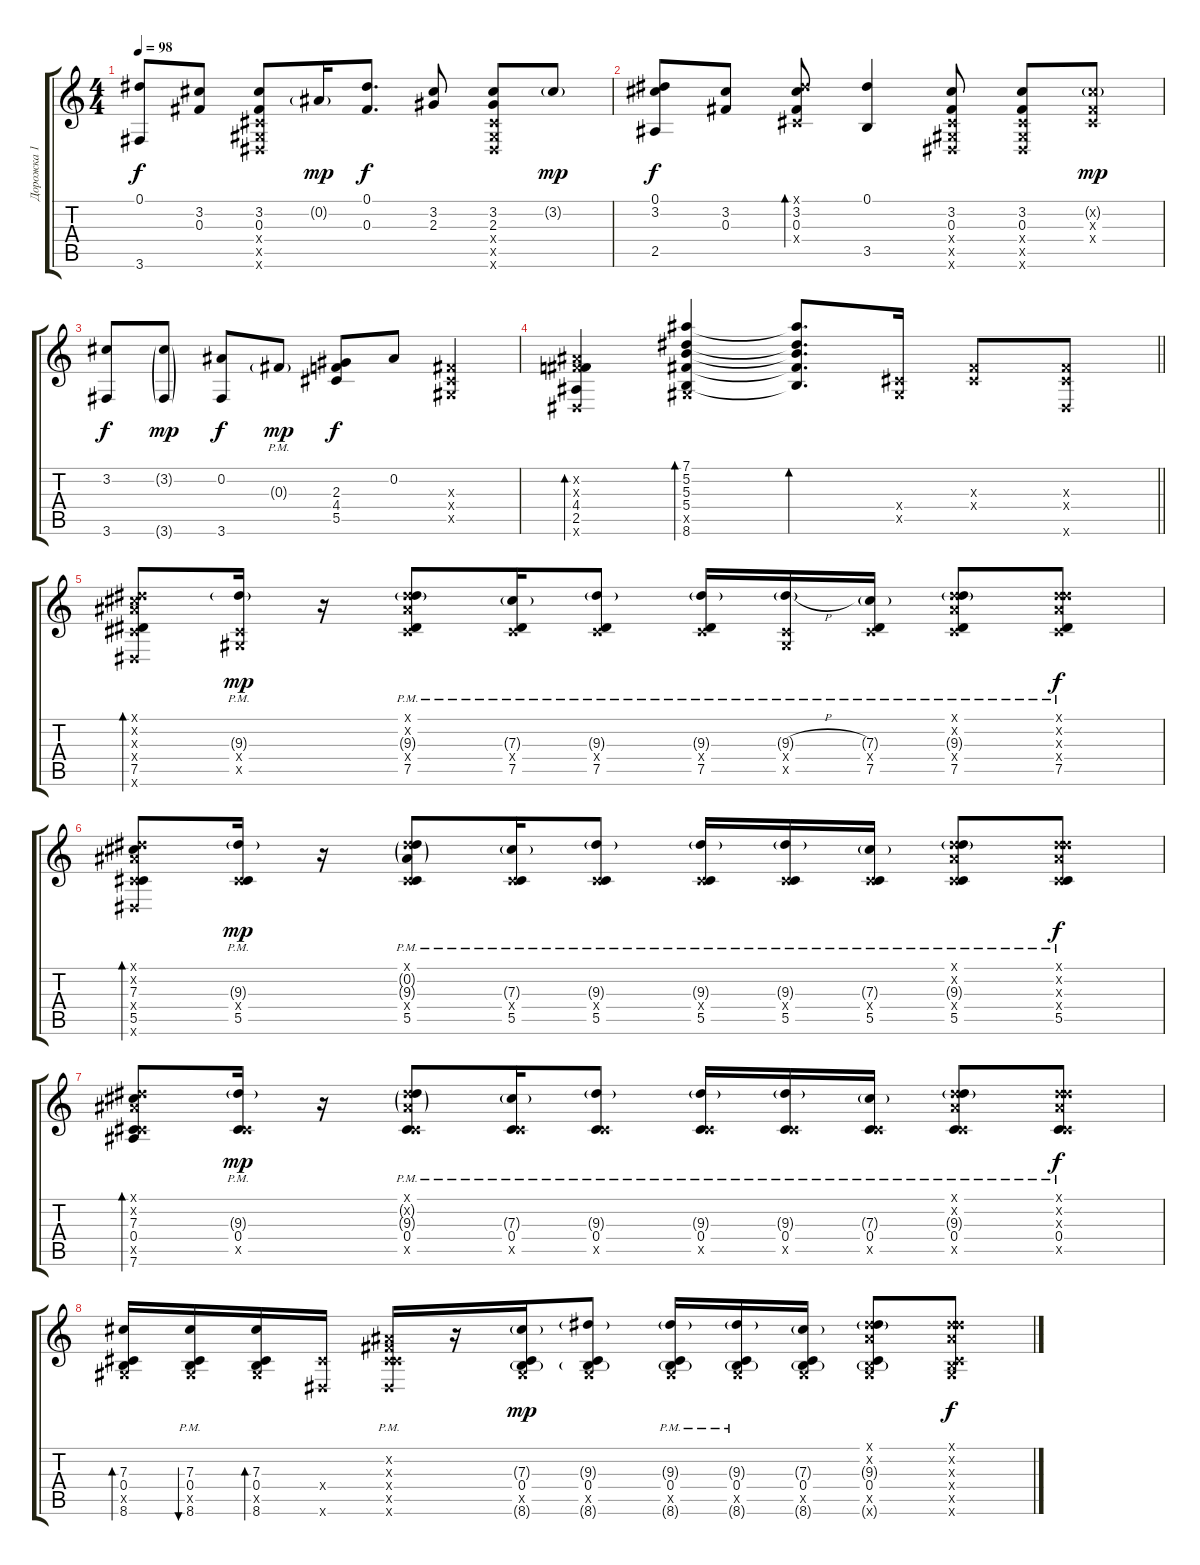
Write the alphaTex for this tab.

\track ("Дорожка 1" "Дорожка 1") {instrument acousticguitarsteel}
\staff {score tabs}
\tuning (Eb4 Bb3 Gb3 Db3 Ab2 Eb2) {hide}
\ts (4 4)
\tempo 98
\clef g2
\ks c
(0.1 3.6).8{dy f} (3.2 0.3).8 (3.2 0.3 0.4{x} 0.5{x} 0.6{x}).8 0.2{g}.16{dy mp} (0.1 0.3).8{d dy f} (3.2 2.3).8 (3.2 2.3 0.4{x} 0.5{x} 0.6{x}).8 3.2{g}.8{dy mp} |
(0.1 3.2 2.5).8{dy f} (3.2 0.3).8 (0.1{x} 3.2 0.3 0.4{x}).8{bd 60} (0.1 3.5).4 (3.2 0.3 0.4{x} 0.5{x} 0.6{x}).8 (3.2 0.3 0.4{x} 0.5{x} 0.6{x}).8 (3.2{g x} 0.3{x} 0.4{x}).8{dy mp} |
(3.2 3.6).8{dy f} (3.2{g} 3.6{g}).8{dy mp} (0.2 3.6).8{dy f} 0.3{g pm}.8{dy mp} (2.3 4.4 5.5).8{dy f} 0.2.8 (0.3{x} 0.4{x} 0.5{x}).4 |
\barLineRight lightlight
(0.2{x} 0.3{x} 4.4 2.5 0.6{x}).4{bd 60} (7.1 5.2 5.3 5.4 0.5{x} 8.6).4{bd 60} (7.1{t} 5.2{t} 5.3{t} 5.4{t} 8.6{t}).8{d bd 60} (0.4{x} 0.5{x}).16 (0.3{x} 0.4{x}).8 (0.3{x} 0.4{x} 0.6{x}).8 |
\section ("" "")
(0.1{x} 0.2{x} 7.3{x} 0.4{x} 7.5 0.6{x}).8{bd 60} (9.3{g pm} 0.4{x} 0.5{x}).16{dy mp} r.16 (0.1{x} 0.2{x} 9.3{g} 0.4{x} 7.5{pm}).8 (7.3{g} 0.4{x} 7.5{pm}).16 (9.3{g} 0.4{x} 7.5{pm}).8 (9.3{g pm} 0.4{x} 7.5{pm}).16 (9.3{h g pm} 0.4{x} 0.5{x}).16 (7.3{g} 0.4{x} 7.5{pm}).16 (0.1{x} 0.2{x} 9.3{g} 0.4{x} 7.5{pm}).8 (0.1{x} 0.2{x} 9.3{x} 0.4{x} 7.5{pm}).8{dy f} |
(0.1{x} 0.2{x} 7.3 0.4{x} 5.5 0.6{x}).8{bd 60} (9.3{g pm} 0.4{x} 5.5).16{dy mp} r.16 (0.1{x} 0.2{g} 9.3{g} 0.4{x} 5.5{pm}).8 (7.3{g} 0.4{x} 5.5{pm}).16 (9.3{g} 0.4{x} 5.5{pm}).8 (9.3{g pm} 0.4{x} 5.5{pm}).16 (9.3{g pm} 0.4{x} 5.5).16 (7.3{g} 0.4{x} 5.5{pm}).16 (0.1{x} 0.2{x} 9.3{g} 0.4{x} 5.5{pm}).8 (0.1{x} 0.2{x} 9.3{x} 0.4{x} 5.5{pm}).8{dy f} |
(0.1{x} 0.2{x} 7.3 0.4 5.5{x} 7.6).8{bd 60} (9.3{g pm} 0.4 5.5{x}).16{dy mp} r.16 (0.1{x} 0.2{g x} 9.3{g} 0.4 5.5{pm x}).8 (7.3{g} 0.4 5.5{pm x}).16 (9.3{g} 0.4 5.5{pm x}).8 (9.3{g pm} 0.4 5.5{pm x}).16 (9.3{g pm} 0.4 5.5{x}).16 (7.3{g} 0.4 5.5{pm x}).16 (0.1{x} 0.2{x} 9.3{g} 0.4 5.5{pm x}).8 (0.1{x} 0.2{x} 9.3{x} 0.4 5.5{pm x}).8{dy f} |
(7.3 0.4 0.5{x} 8.6).16{bd 60} (7.3{pm} 0.4 0.5{x} 8.6).16{bu 60} (7.3 0.4 0.5{x} 8.6).16{bd 60} (0.4{x} 0.6{x}).16 (0.2{x} 0.3{x} 0.4{x} 5.5{pm x} 0.6{x}).16 r.16 (7.3{g} 0.4 0.5{x} 8.6{g}).16{dy mp} (9.3{g} 0.4 0.5{x} 8.6{g}).8 (9.3{g pm} 0.4 0.5{x} 8.6{g}).16 (9.3{g pm} 0.4 0.5{x} 8.6{g}).16 (7.3{g} 0.4 0.5{x} 8.6{g}).16 (0.1{x} 0.2{x} 9.3{g} 0.4 0.5{x} 8.6{g x}).8 (0.1{x} 0.2{x} 9.3{x} 0.4{x} 0.5{x} 8.6{x}).8{dy f}
